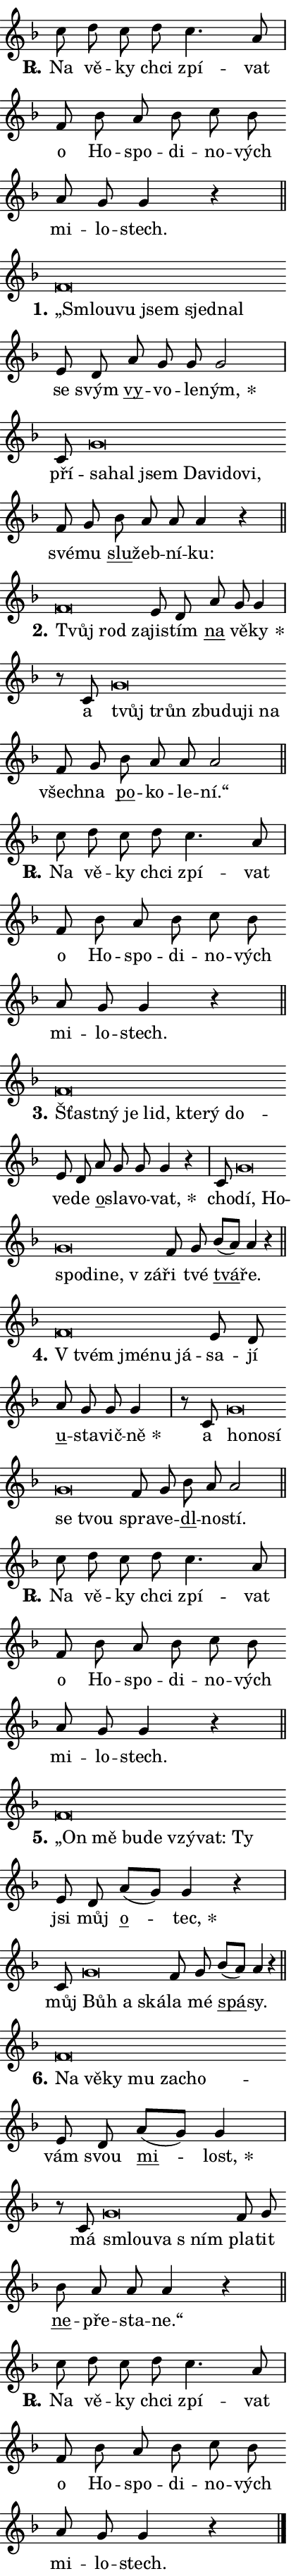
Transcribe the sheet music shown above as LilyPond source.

\version "2.24.0"
\header { tagline = "" }
\paper {
  indent = 0\cm
  top-margin = 0\cm
  right-margin = 0.13\cm % to fit lyric hyphens
  bottom-margin = 0\cm
  left-margin = 0\cm
  paper-width = 7\cm
  page-breaking = #ly:one-page-breaking
  system-system-spacing.basic-distance = #11
  score-system-spacing.basic-distance = #11
  ragged-last = ##f
}


%% Author: Thomas Morley
%% https://lists.gnu.org/archive/html/lilypond-user/2020-05/msg00002.html
#(define (line-position grob)
"Returns position of @var[grob} in current system:
   @code{'start}, if at first time-step
   @code{'end}, if at last time-step
   @code{'middle} otherwise
"
  (let* ((col (ly:item-get-column grob))
         (ln (ly:grob-object col 'left-neighbor))
         (rn (ly:grob-object col 'right-neighbor))
         (col-to-check-left (if (ly:grob? ln) ln col))
         (col-to-check-right (if (ly:grob? rn) rn col))
         (break-dir-left
           (and
             (ly:grob-property col-to-check-left 'non-musical #f)
             (ly:item-break-dir col-to-check-left)))
         (break-dir-right
           (and
             (ly:grob-property col-to-check-right 'non-musical #f)
             (ly:item-break-dir col-to-check-right))))
        (cond ((eqv? 1 break-dir-left) 'start)
              ((eqv? -1 break-dir-right) 'end)
              (else 'middle))))

#(define (tranparent-at-line-position vctor)
  (lambda (grob)
  "Relying on @code{line-position} select the relevant enry from @var{vctor}.
Used to determine transparency,"
    (case (line-position grob)
      ((end) (not (vector-ref vctor 0)))
      ((middle) (not (vector-ref vctor 1)))
      ((start) (not (vector-ref vctor 2))))))

noteHeadBreakVisibility =
#(define-music-function (break-visibility)(vector?)
"Makes @code{NoteHead}s transparent relying on @var{break-visibility}"
#{
  \override NoteHead.transparent =
    #(tranparent-at-line-position break-visibility)
#})

#(define delete-ledgers-for-transparent-note-heads
  (lambda (grob)
    "Reads whether a @code{NoteHead} is transparent.
If so this @code{NoteHead} is removed from @code{'note-heads} from
@var{grob}, which is supposed to be @code{LedgerLineSpanner}.
As a result ledgers are not printed for this @code{NoteHead}"
    (let* ((nhds-array (ly:grob-object grob 'note-heads))
           (nhds-list
             (if (ly:grob-array? nhds-array)
                 (ly:grob-array->list nhds-array)
                 '()))
           ;; Relies on the transparent-property being done before
           ;; Staff.LedgerLineSpanner.after-line-breaking is executed.
           ;; This is fragile ...
           (to-keep
             (remove
               (lambda (nhd)
                 (ly:grob-property nhd 'transparent #f))
               nhds-list)))
      ;; TODO find a better method to iterate over grob-arrays, similiar
      ;; to filter/remove etc for lists
      ;; For now rebuilt from scratch
      (set! (ly:grob-object grob 'note-heads)  '())
      (for-each
        (lambda (nhd)
          (ly:pointer-group-interface::add-grob grob 'note-heads nhd))
        to-keep))))

squashNotes = {
  \override NoteHead.X-extent = #'(-0.2 . 0.2)
  \override NoteHead.Y-extent = #'(-0.75 . 0)
  \override NoteHead.stencil =
    #(lambda (grob)
       (let ((pos (ly:grob-property grob 'staff-position)))
         (begin
           (if (< pos -7) (display "ERROR: Lower brevis then expected\n") (display "OK: Expected brevis position\n"))
           (if (<= pos -6) ly:text-interface::print ly:note-head::print))))
}
unSquashNotes = {
  \revert NoteHead.X-extent
  \revert NoteHead.Y-extent
  \revert NoteHead.stencil
}

hideNotes = \noteHeadBreakVisibility #begin-of-line-visible
unHideNotes = \noteHeadBreakVisibility #all-visible

% work-around for resetting accidentals
% https://lilypond.org/doc/v2.23/Documentation/notation/displaying-rhythms#unmetered-music
cadenzaMeasure = {
  \cadenzaOff
  \partial 1024 s1024
  \cadenzaOn
}

#(define-markup-command (accent layout props text) (markup?)
  "Underline accented syllable"
  (interpret-markup layout props
    #{\markup \override #'(offset . 4.3) \underline { #text }#}))

responsum = \markup \concat {
  "R" \hspace #-1.05 \path #0.1 #'((moveto 0 0.07) (lineto 0.9 0.8)) \hspace #0.05 "."
}

spaceSize = #0.6828661417322834 % exact space size for TeX Gyre Schola

\layout {
  \context {
    \Staff
    \remove "Time_signature_engraver"
    \override LedgerLineSpanner.after-line-breaking = #delete-ledgers-for-transparent-note-heads
  }
  \context {
    \Lyrics {
      \override LyricSpace.minimum-distance = \spaceSize
      \override LyricText.font-name = #"TeX Gyre Schola"
      \override LyricText.font-size = 1
      \override StanzaNumber.font-name = #"TeX Gyre Schola Bold"
      \override StanzaNumber.font-size = 1
    }
  }
  \context {
    \Score 
    \override NoteHead.text =
      #(lambda (grob) 
        (let ((pos (ly:grob-property grob 'staff-position)))
          #{\markup {
            \combine
              \halign #-0.55 \raise #(if (= pos -6) 0 0.5) \override #'(thickness . 2) \draw-line #'(3.2 . 0)
              \musicglyph "noteheads.sM1"
          }#}))
  }
}

% magnetic-lyrics.ily
%
%   written by
%     Jean Abou Samra <jean@abou-samra.fr>
%     Werner Lemberg <wl@gnu.org>
%
%   adapted by
%     Jiri Hon <jiri.hon@gmail.com>
%
% Version 2022-Apr-15

% https://www.mail-archive.com/lilypond-user@gnu.org/msg149350.html

#(define (Left_hyphen_pointer_engraver context)
   "Collect syllable-hyphen-syllable occurrences in lyrics and store
them in properties.  This engraver only looks to the left.  For
example, if the lyrics input is @code{foo -- bar}, it does the
following.

@itemize @bullet
@item
Set the @code{text} property of the @code{LyricHyphen} grob between
@q{foo} and @q{bar} to @code{foo}.

@item
Set the @code{left-hyphen} property of the @code{LyricText} grob with
text @q{foo} to the @code{LyricHyphen} grob between @q{foo} and
@q{bar}.
@end itemize

Use this auxiliary engraver in combination with the
@code{lyric-@/text::@/apply-@/magnetic-@/offset!} hook."
   (let ((hyphen #f)
         (text #f))
     (make-engraver
      (acknowledgers
       ((lyric-syllable-interface engraver grob source-engraver)
        (set! text grob)))
      (end-acknowledgers
       ((lyric-hyphen-interface engraver grob source-engraver)
        ;(when (not (grob::has-interface grob 'lyric-space-interface))
          (set! hyphen grob)));)
      ((stop-translation-timestep engraver)
       (when (and text hyphen)
         (ly:grob-set-object! text 'left-hyphen hyphen))
       (set! text #f)
       (set! hyphen #f)))))

#(define (lyric-text::apply-magnetic-offset! grob)
   "If the space between two syllables is less than the value in
property @code{LyricText@/.details@/.squash-threshold}, move the right
syllable to the left so that it gets concatenated with the left
syllable.

Use this function as a hook for
@code{LyricText@/.after-@/line-@/breaking} if the
@code{Left_@/hyphen_@/pointer_@/engraver} is active."
   (let ((hyphen (ly:grob-object grob 'left-hyphen #f)))
     (when hyphen
       (let ((left-text (ly:spanner-bound hyphen LEFT)))
         (when (grob::has-interface left-text 'lyric-syllable-interface)
           (let* ((common (ly:grob-common-refpoint grob left-text X))
                  (this-x-ext (ly:grob-extent grob common X))
                  (left-x-ext
                   (begin
                     ;; Trigger magnetism for left-text.
                     (ly:grob-property left-text 'after-line-breaking)
                     (ly:grob-extent left-text common X)))
                  ;; `delta` is the gap width between two syllables.
                  (delta (- (interval-start this-x-ext)
                            (interval-end left-x-ext)))
                  (details (ly:grob-property grob 'details))
                  (threshold (assoc-get 'squash-threshold details 0.2)))
             (when (< delta threshold)
               (let* (;; We have to manipulate the input text so that
                      ;; ligatures crossing syllable boundaries are not
                      ;; disabled.  For languages based on the Latin
                      ;; script this is essentially a beautification.
                      ;; However, for non-Western scripts it can be a
                      ;; necessity.
                      (lt (ly:grob-property left-text 'text))
                      (rt (ly:grob-property grob 'text))
                      (is-space (grob::has-interface hyphen 'lyric-space-interface))
                      (space (if is-space " " ""))
                      (extra-delta (if is-space spaceSize 0))
                      ;; Append new syllable.
                      (ltrt-space (if (and (string? lt) (string? rt))
                                (string-append lt space rt)
                                (make-concat-markup (list lt space rt))))
                      ;; Right-align `ltrt` to the right side.
                      (ltrt-space-markup (grob-interpret-markup
                               grob
                               (make-translate-markup
                                (cons (interval-length this-x-ext) 0)
                                (make-right-align-markup ltrt-space)))))
                 (begin
                   ;; Don't print `left-text`.
                   (ly:grob-set-property! left-text 'stencil #f)
                   ;; Set text and stencil (which holds all collected
                   ;; syllables so far) and shift it to the left.
                   (ly:grob-set-property! grob 'text ltrt-space)
                   (ly:grob-set-property! grob 'stencil ltrt-space-markup)
                   (ly:grob-translate-axis! grob (- (- delta extra-delta)) X))))))))))


#(define (lyric-hyphen::displace-bounds-first grob)
   ;; Make very sure this callback isn't triggered too early.
   (let ((left (ly:spanner-bound grob LEFT))
         (right (ly:spanner-bound grob RIGHT)))
     (ly:grob-property left 'after-line-breaking)
     (ly:grob-property right 'after-line-breaking)
     (ly:lyric-hyphen::print grob)))

squashThreshold = #0.4

\layout {
  \context {
    \Lyrics
    \consists #Left_hyphen_pointer_engraver
    \override LyricText.after-line-breaking =
      #lyric-text::apply-magnetic-offset!
    \override LyricHyphen.stencil = #lyric-hyphen::displace-bounds-first
    \override LyricText.details.squash-threshold = \squashThreshold
    \override LyricHyphen.minimum-distance = 0
    \override LyricHyphen.minimum-length = \squashThreshold
  }
}

squashText = \override LyricText.details.squash-threshold = 9999
unSquashText = \override LyricText.details.squash-threshold = \squashThreshold

leftText = \override LyricText.self-alignment-X = #LEFT
unLeftText = \revert LyricText.self-alignment-X

starOffset = #(lambda (grob) 
                (let ((x_offset (ly:self-alignment-interface::aligned-on-x-parent grob)))
                  (if (= x_offset 0) 0 (+ x_offset 1.2))))

star = #(define-music-function (syllable)(string?)
"Append star separator at the end of a syllable"
#{
  \once \override LyricText.X-offset = #starOffset
  \lyricmode { \markup {
    #syllable
    \override #'((font-name . "TeX Gyre Schola Bold")) \hspace #0.2 \lower #0.65 \larger "*"
  } }
#})

starAccent = #(define-music-function (syllable)(string?)
"Append star separator at the end of a syllable and make accent"
#{
  \once \override LyricText.X-offset = #starOffset
  \lyricmode { \markup {
    \accent #syllable
    \override #'((font-name . "TeX Gyre Schola Bold")) \hspace #0.2 \lower #0.65 \larger "*"
  } }
#})

breath = #(define-music-function (syllable)(string?)
"Append breathing indicator at the end of a syllable"
#{
  \lyricmode { \markup { #syllable "+" } }
#})

optionalBreath = #(define-music-function (syllable)(string?)
"Append optional breathing indicator at the end of a syllable"
#{
  \lyricmode { \markup { #syllable "(+)" } }
#})


\score {
    <<
        \new Voice = "melody" { \cadenzaOn \key f \major \relative { c''8 d c d c4. a8 \cadenzaMeasure \bar "|" f bes a bes \bar "" c bes \bar "" a g g4 r \cadenzaMeasure \bar "||" \break } }
        \new Lyrics \lyricsto "melody" { \lyricmode { \set stanza = \responsum
Na vě -- ky chci zpí -- vat o Ho -- spo -- di -- no -- vých mi -- lo -- stech. } }
    >>
    \layout {}
}

\score {
    <<
        \new Voice = "melody" { \cadenzaOn \key f \major \relative { \squashNotes f'\breve*1/16 \hideNotes \breve*1/16 \bar "" \breve*1/16 \bar "" \breve*1/16 \breve*1/16 \bar "" \unHideNotes \unSquashNotes e8 d \bar "" a' g g g2 \cadenzaMeasure \bar "|" c,8 \squashNotes g'\breve*1/16 \hideNotes \breve*1/16 \bar "" \breve*1/16 \bar "" \breve*1/16 \bar "" \breve*1/16 \bar "" \breve*1/16 \breve*1/16 \bar "" \unHideNotes \unSquashNotes f8 g \bar "" bes a a a4 r \cadenzaMeasure \bar "||" \break } }
        \new Lyrics \lyricsto "melody" { \lyricmode { \set stanza = "1."
\leftText „Smlou -- \squashText vu jsem sjed -- nal \unLeftText \unSquashText se svým \markup \accent vy -- vo -- le -- \star ným, pří -- \leftText sa -- \squashText hal jsem Da -- vi -- do -- vi, \unLeftText \unSquashText své -- mu \markup \accent slu -- žeb -- ní -- ku: } }
    >>
    \layout {}
}

\score {
    <<
        \new Voice = "melody" { \cadenzaOn \key f \major \relative { \squashNotes f'\breve*1/16 \hideNotes \breve*1/16 \breve*1/16 \bar "" \unHideNotes \unSquashNotes e8 d \bar "" a' g g4 \cadenzaMeasure \bar "|" r8 c,8 \squashNotes g'\breve*1/16 \hideNotes \breve*1/16 \bar "" \breve*1/16 \bar "" \breve*1/16 \bar "" \breve*1/16 \breve*1/16 \bar "" \unHideNotes \unSquashNotes f8 g \bar "" bes a a a2 \cadenzaMeasure \bar "||" \break } }
        \new Lyrics \lyricsto "melody" { \lyricmode { \set stanza = "2."
\leftText Tvůj \squashText rod za -- \unLeftText \unSquashText ji -- stím \markup \accent na vě -- \star ky a \leftText tvůj \squashText trůn zbu -- du -- ji na \unLeftText \unSquashText všech -- na \markup \accent po -- ko -- le -- ní.“ } }
    >>
    \layout {}
}

\score {
    <<
        \new Voice = "melody" { \cadenzaOn \key f \major \relative { c''8 d c d c4. a8 \cadenzaMeasure \bar "|" f bes a bes \bar "" c bes \bar "" a g g4 r \cadenzaMeasure \bar "||" \break } }
        \new Lyrics \lyricsto "melody" { \lyricmode { \set stanza = \responsum
Na vě -- ky chci zpí -- vat o Ho -- spo -- di -- no -- vých mi -- lo -- stech. } }
    >>
    \layout {}
}

\score {
    <<
        \new Voice = "melody" { \cadenzaOn \key f \major \relative { \squashNotes f'\breve*1/16 \hideNotes \breve*1/16 \bar "" \breve*1/16 \bar "" \breve*1/16 \bar "" \breve*1/16 \bar "" \breve*1/16 \breve*1/16 \bar "" \unHideNotes \unSquashNotes e8 d \bar "" a' g g g4 r \cadenzaMeasure \bar "|" c,8 \squashNotes g'\breve*1/16 \hideNotes \breve*1/16 \bar "" \breve*1/16 \bar "" \breve*1/16 \bar "" \breve*1/16 \breve*1/16 \bar "" \unHideNotes \unSquashNotes f8 g \bar "" bes[( a)] a4 r \cadenzaMeasure \bar "||" \break } }
        \new Lyrics \lyricsto "melody" { \lyricmode { \set stanza = "3."
\leftText Šťast -- \squashText ný je lid, kte -- rý do -- \unLeftText \unSquashText ve -- de \markup \accent o -- sla -- vo -- \star vat, cho -- \leftText dí, \squashText Ho -- spo -- di -- ne, "v zá" -- \unLeftText \unSquashText ři tvé \markup \accent tvá -- ře. } }
    >>
    \layout {}
}

\score {
    <<
        \new Voice = "melody" { \cadenzaOn \key f \major \relative { \squashNotes f'\breve*1/16 \hideNotes \breve*1/16 \bar "" \breve*1/16 \breve*1/16 \bar "" \unHideNotes \unSquashNotes e8 d \bar "" a' g g g4 \cadenzaMeasure \bar "|" r8 c,8 \squashNotes g'\breve*1/16 \hideNotes \breve*1/16 \bar "" \breve*1/16 \bar "" \breve*1/16 \breve*1/16 \bar "" \unHideNotes \unSquashNotes f8 g \bar "" bes a a2 \cadenzaMeasure \bar "||" \break } }
        \new Lyrics \lyricsto "melody" { \lyricmode { \set stanza = "4."
\leftText "V tvém" \squashText jmé -- nu já -- \unLeftText \unSquashText sa -- jí \markup \accent u -- sta -- vič -- \star ně a \leftText ho -- \squashText no -- sí se tvou \unLeftText \unSquashText spra -- ve -- \markup \accent dl -- no -- stí. } }
    >>
    \layout {}
}

\score {
    <<
        \new Voice = "melody" { \cadenzaOn \key f \major \relative { c''8 d c d c4. a8 \cadenzaMeasure \bar "|" f bes a bes \bar "" c bes \bar "" a g g4 r \cadenzaMeasure \bar "||" \break } }
        \new Lyrics \lyricsto "melody" { \lyricmode { \set stanza = \responsum
Na vě -- ky chci zpí -- vat o Ho -- spo -- di -- no -- vých mi -- lo -- stech. } }
    >>
    \layout {}
}

\score {
    <<
        \new Voice = "melody" { \cadenzaOn \key f \major \relative { \squashNotes f'\breve*1/16 \hideNotes \breve*1/16 \bar "" \breve*1/16 \bar "" \breve*1/16 \bar "" \breve*1/16 \bar "" \breve*1/16 \breve*1/16 \bar "" \unHideNotes \unSquashNotes e8 d \bar "" a'[( g)] g4 r \cadenzaMeasure \bar "|" c,8 \squashNotes g'\breve*1/16 \hideNotes \breve*1/16 \breve*1/16 \bar "" \unHideNotes \unSquashNotes f8 g \bar "" bes[( a)] a4 r \cadenzaMeasure \bar "||" \break } }
        \new Lyrics \lyricsto "melody" { \lyricmode { \set stanza = "5."
\leftText „On \squashText mě bu -- de vzý -- vat: Ty \unLeftText \unSquashText jsi můj \markup \accent o -- \star tec, můj \leftText Bůh \squashText a ská -- \unLeftText \unSquashText la mé \markup \accent spá -- sy. } }
    >>
    \layout {}
}

\score {
    <<
        \new Voice = "melody" { \cadenzaOn \key f \major \relative { \squashNotes f'\breve*1/16 \hideNotes \breve*1/16 \bar "" \breve*1/16 \bar "" \breve*1/16 \bar "" \breve*1/16 \breve*1/16 \bar "" \unHideNotes \unSquashNotes e8 d \bar "" a'[( g)] g4 \cadenzaMeasure \bar "|" r8 c,8 \squashNotes g'\breve*1/16 \hideNotes \breve*1/16 \breve*1/16 \bar "" \unHideNotes \unSquashNotes f8 g \bar "" bes a a a4 r \cadenzaMeasure \bar "||" \break } }
        \new Lyrics \lyricsto "melody" { \lyricmode { \set stanza = "6."
\leftText Na \squashText vě -- ky mu za -- cho -- \unLeftText \unSquashText vám svou \markup \accent mi -- \star lost, má \leftText smlou -- \squashText va "s ním" \unLeftText \unSquashText pla -- tit \markup \accent ne -- pře -- sta -- ne.“ } }
    >>
    \layout {}
}

\score {
    <<
        \new Voice = "melody" { \cadenzaOn \key f \major \relative { c''8 d c d c4. a8 \cadenzaMeasure \bar "|" f bes a bes \bar "" c bes \bar "" a g g4 r \cadenzaMeasure \bar "||" \break } \bar "|." }
        \new Lyrics \lyricsto "melody" { \lyricmode { \set stanza = \responsum
Na vě -- ky chci zpí -- vat o Ho -- spo -- di -- no -- vých mi -- lo -- stech. } }
    >>
    \layout {}
}
